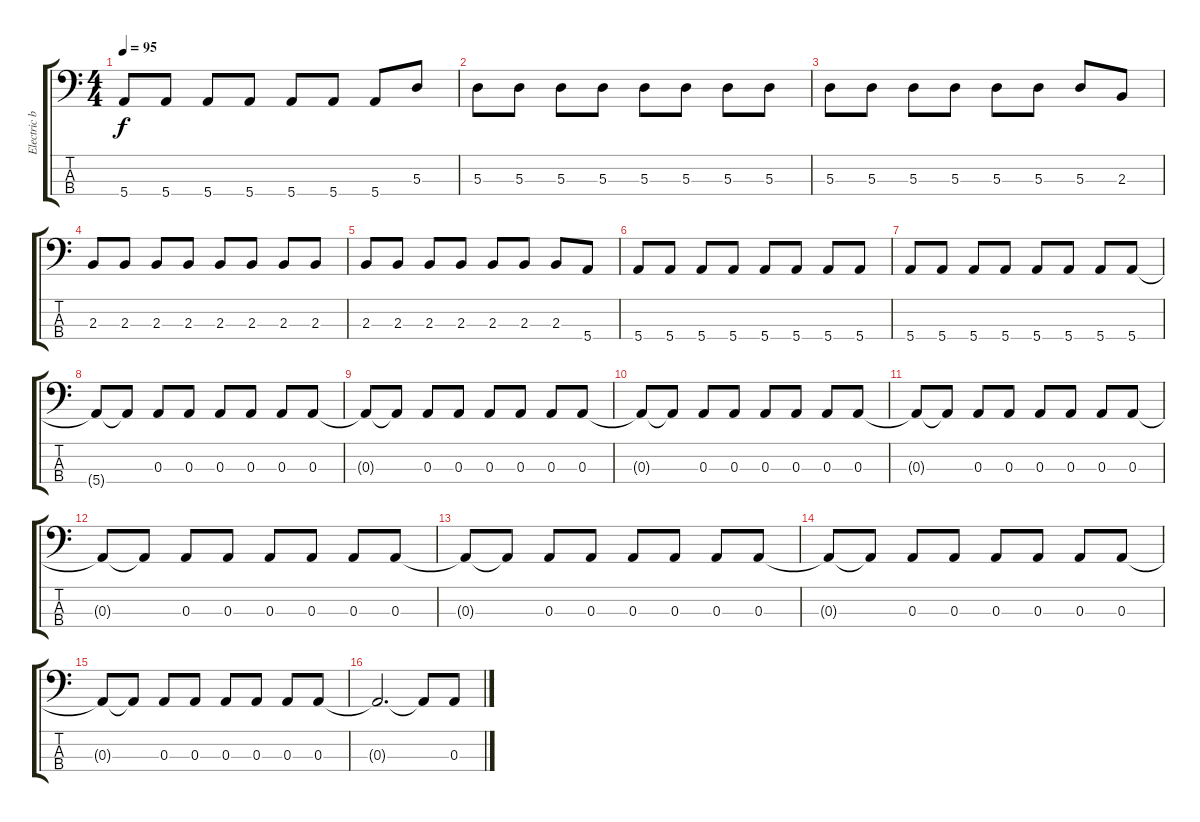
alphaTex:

\track ("Electric bass" "Electric b") {instrument electricbassfinger}
\staff {score tabs}
\tuning (G2 D2 A1 E1) {hide}
\ts (4 4)
\tempo 95
\clef f4
\ks c
5.4.8{dy f} 5.4.8 5.4.8 5.4.8 5.4.8 5.4.8 5.4.8 5.3.8 |
5.3.8 5.3.8 5.3.8 5.3.8 5.3.8 5.3.8 5.3.8 5.3.8 |
5.3.8 5.3.8 5.3.8 5.3.8 5.3.8 5.3.8 5.3.8 2.3.8 |
2.3.8 2.3.8 2.3.8 2.3.8 2.3.8 2.3.8 2.3.8 2.3.8 |
2.3.8 2.3.8 2.3.8 2.3.8 2.3.8 2.3.8 2.3.8 5.4.8 |
5.4.8 5.4.8 5.4.8 5.4.8 5.4.8 5.4.8 5.4.8 5.4.8 |
5.4.8 5.4.8 5.4.8 5.4.8 5.4.8 5.4.8 5.4.8 5.4.8 |
5.4{t}.8 5.4{t}.8 0.3.8 0.3.8 0.3.8 0.3.8 0.3.8 0.3.8 |
0.3{t}.8 0.3{t}.8 0.3.8 0.3.8 0.3.8 0.3.8 0.3.8 0.3.8 |
0.3{t}.8 0.3{t}.8 0.3.8 0.3.8 0.3.8 0.3.8 0.3.8 0.3.8 |
0.3{t}.8 0.3{t}.8 0.3.8 0.3.8 0.3.8 0.3.8 0.3.8 0.3.8 |
0.3{t}.8 0.3{t}.8 0.3.8 0.3.8 0.3.8 0.3.8 0.3.8 0.3.8 |
0.3{t}.8 0.3{t}.8 0.3.8 0.3.8 0.3.8 0.3.8 0.3.8 0.3.8 |
0.3{t}.8 0.3{t}.8 0.3.8 0.3.8 0.3.8 0.3.8 0.3.8 0.3.8 |
0.3{t}.8 0.3{t}.8 0.3.8 0.3.8 0.3.8 0.3.8 0.3.8 0.3.8 |
0.3{t}.2{d} 0.3{t}.8 0.3.8
